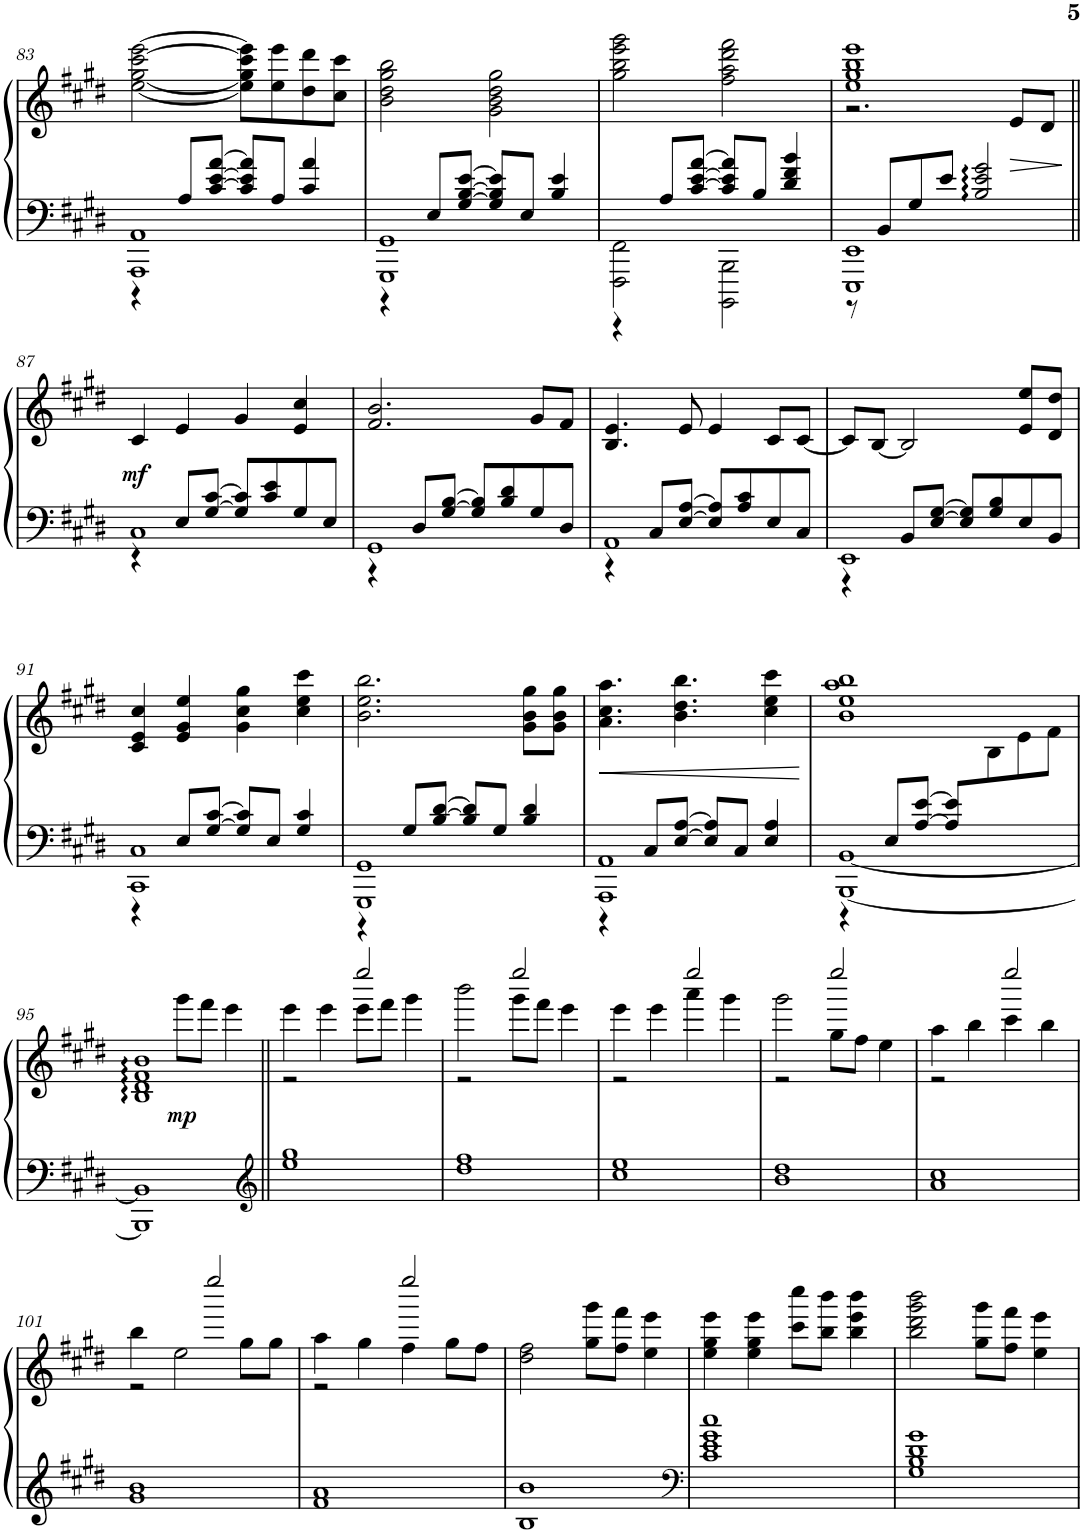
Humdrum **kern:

**kern	**kern	**dynam
*part1	*part1	*part1
*staff2	*staff1	*staff1/2
*I"Piano	*	*
*I'Pno.	*	*
!!LO:PB:g=z
*clefF4	*clefG2	*
*k[f#c#g#d#]	*k[f#c#g#d#]	*
*M4/4	*M4/4	*
=83	=83	=83
*^	*	*
1AAA 1AA	4r	[2ee\ [2gg#\ [2ccc#\ [2eee\	.
.	8A/L	.	.
.	[8c#/ [8e/ [8a/J	.	.
.	8c#/] 8e/] 8a/]L	8ee\] 8gg#\] 8ccc#\] 8eee\]L	.
.	8A/J	8ee\ 8eee\	.
.	4c#/ 4a/	8dd#\ 8ddd#\	.
.	.	8cc#\ 8ccc#\J	.
=84	=84	=84	=84
1GGG# 1GG#	4r	2b\ 2dd#\ 2gg#\ 2bb\	.
.	8E/L	.	.
.	[8G#/ [8B/ [8e/J	.	.
.	8G#/] 8B/] 8e/]L	2g#\ 2b\ 2dd#\ 2gg#\	.
.	8E/J	.	.
.	4B/ 4e/	.	.
=85	=85	=85	=85
2FFF#\ 2FF#\	4r	2gg#\ 2bb\ 2eee\ 2ggg#\	.
.	8A/L	.	.
.	[8c#/ [8e/ [8a/J	.	.
2BBBB\ 2BBB\	8c#/] 8e/] 8a/]L	2ff#\ 2aa\ 2ddd#\ 2fff#\	.
.	8B/J	.	.
.	4d#/ 4f#/ 4b/	.	.
=86	=86	=86	=86
*	*	*^	*
1EEE 1EE	8r	1ee 1gg# 1bb 1eee	2.r	.
.	8BB/L	.	.	.
.	8G#/	.	.	.
.	8e/J	.	.	.
.	2B/:: 2e/:: 2g#/::	.	.	.
!	!	!	!	!LO:HP:b
.	.	.	8e/L	>
.	.	.	8d#/J	.
!!LO:LB:g=z
=87||	=87||	=87||	=87||	=87||
!	!	!	!	!LO:DY:b
*	*	*v	*v	*
1C#	4r	4c#/	mf
.	8E/L	4e/	.
.	[8G#/ [8c#/J	.	.
.	8G#/] 8c#/]L	4g#/	.
.	8c#/ 8e/	.	.
.	8G#/	4e/ 4cc#/	.
.	8E/J	.	.
=88	=88	=88	=88
1GG#	4r	2.f#/ 2.b/	.
.	8D#/L	.	.
.	[8G#/ [8B/J	.	.
.	8G#/] 8B/]L	.	.
.	8B/ 8d#/	.	.
.	8G#/	8g#/L	.
.	8D#/J	8f#/J	.
=89	=89	=89	=89
1AA	4r	4.B/ 4.e/	.
.	8C#/L	.	.
.	[8E/ [8A/J	8e/	.
.	8E/] 8A/]L	4e/	.
.	8A/ 8c#/	.	.
.	8E/	8c#/L	.
.	8C#/J	[8c#/J	.
=90	=90	=90	=90
1EE	4r	8c#/L]	.
.	.	[8B/J	.
.	8BB/L	2B/]	.
.	[8E/ [8G#/J	.	.
.	8E/] 8G#/]L	.	.
.	8G#/ 8B/	.	.
.	8E/	8e/ 8ee/L	.
.	8BB/J	8d#/ 8dd#/J	.
!!LO:LB:g=z
=91	=91	=91	=91
1CC# 1C#	4r	4c#/ 4e/ 4cc#/	.
.	8E/L	4e/ 4g#/ 4ee/	.
.	[8G#/ [8c#/J	.	.
.	8G#/] 8c#/]L	4g#\ 4cc#\ 4gg#\	.
.	8E/J	.	.
.	4G#/ 4c#/	4cc#\ 4ee\ 4ccc#\	.
=92	=92	=92	=92
1GGG# 1GG#	4r	2.b\ 2.ee\ 2.bb\	.
.	8G#/L	.	.
.	[8B/ [8d#/J	.	.
.	8B/] 8d#/]L	.	.
.	8G#/J	.	.
.	4B/ 4d#/	8g#\ 8b\ 8gg#\L	.
.	.	8g#\ 8b\ 8gg#\J	.
=93	=93	=93	=93
1AAA 1AA	4r	4.a\ 4.cc#\ 4.aa\	.
.	8C#/L	.	.
.	[8E/ [8A/J	4.b\ 4.dd#\ 4.bb\	.
.	8E/] 8A/]L	.	.
.	8C#/J	.	.
.	4E/ 4A/	4cc#\ 4ee\ 4ccc#\	.
*v	*v	*	*
.	.	]
=94	=94	=94
*^	*^	*
[<1BBB [<1BB	4r	1b 1ee 1aa 1bb	8ryy	.
*	*	*v	*v	*
.	8E/L	.	.
.	[8A/ [8e/J	.	.
.	8A/] 8e/]L	.	.
*	*	*^	*
.	4.ryy	.	8B\	.
.	.	.	8e\	.
.	.	.	8f#\J	.
*v	*v	*	*	*
!!LO:LB:g=z	!!
=95	=95	=95	=95
1BBB] 1BB]	1B:: 1d#:: 1f#:: 1b::	2ryy	.
!	!	!	!LO:DY:b
.	.	8ggg#\L	mp
.	.	8fff#\J	.
.	.	4eee\	.
=96||	=96||	=96||	=96||
*clefG2	*	*	*
1ee 1gg#	4eee\	2r	.
.	4eee\	.	.
.	8eee\L	2eeee/	.
.	8fff#\J	.	.
.	4ggg#\	.	.
=97	=97	=97	=97
1dd# 1ff#	2bbb\	2r	.
.	8ggg#\L	2eeee/	.
.	8fff#\J	.	.
.	4eee\	.	.
=98	=98	=98	=98
1cc# 1ee	4eee\	2r	.
.	4eee\	.	.
.	4aaa\	2eeee/	.
.	4ggg#\	.	.
=99	=99	=99	=99
1b 1dd#	2ggg#\	2r	.
.	8gg#\L	2eeee/	.
.	8ff#\J	.	.
.	4ee\	.	.
=100	=100	=100	=100
1a 1cc#	4aa\	2r	.
.	4bb\	.	.
.	4ccc#\	2eeee/	.
.	4bb\	.	.
!!LO:LB:g=z	!!
=101	=101	=101	=101
1g# 1b	4bb\	2r	.
.	2ee\	.	.
.	.	2eeee/	.
.	8gg#\L	.	.
.	8gg#\J	.	.
=102	=102	=102	=102
1f# 1a	4aa\	2r	.
.	4gg#\	.	.
.	4ff#\	2eeee/	.
.	8gg#\L	.	.
.	8ff#\J	.	.
*	*v	*v	*
=103	=103	=103
1B 1b	2dd#\ 2ff#\	.
.	8gg#\ 8ggg#\L	.
.	8ff#\ 8fff#\J	.
.	4ee\ 4eee\	.
=104	=104	=104
*clefF4	*	*
1c# 1e 1g# 1cc#	4ee\ 4gg#\ 4eee\	.
.	4ee\ 4gg#\ 4eee\	.
.	8ccc#\ 8cccc#\L	.
.	8bb\ 8bbb\J	.
.	4bb\ 4eee\ 4bbb\	.
=105	=105	=105
1G# 1B 1d# 1g#	2bb\ 2ddd#\ 2ggg#\ 2bbb\	.
.	8gg#\ 8ggg#\L	.
.	8ff#\ 8fff#\J	.
.	4ee\ 4eee\	.
=	=	=
*-	*-	*-
